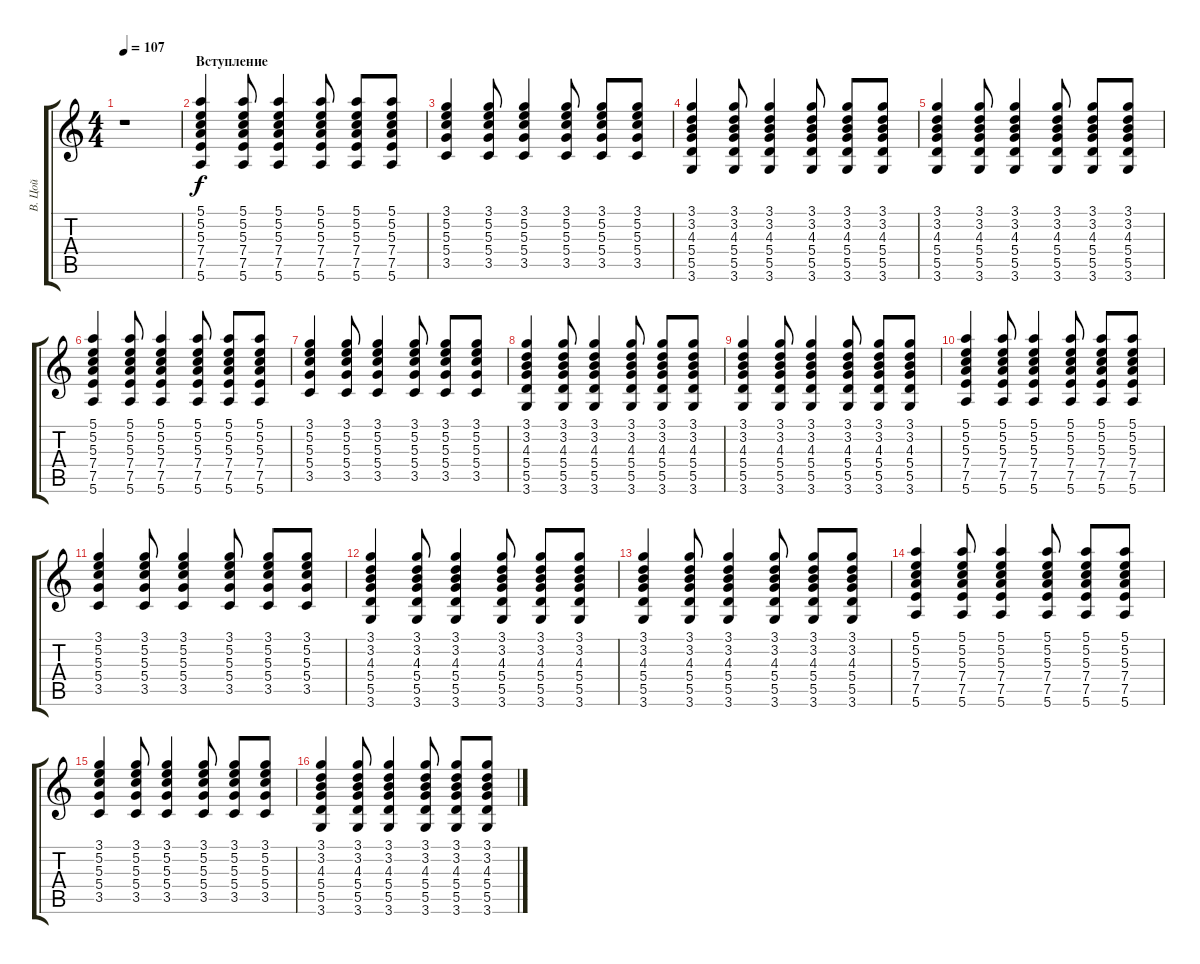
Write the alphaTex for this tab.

\track ("В. Цой" "В. Цой") {instrument acousticguitarsteel}
\staff {score tabs}
\tuning (E4 B3 G3 D3 A2 E2) {hide}
\ts (4 4)
\tempo 107
\clef g2
\ks c
r.1{dy f instrument acousticguitarsteel} |
\section ("" "Вступление")
(5.1 5.2 5.3 7.4 7.5 5.6).4 (5.1 5.2 5.3 7.4 7.5 5.6).8 (5.1 5.2 5.3 7.4 7.5 5.6).4 (5.1 5.2 5.3 7.4 7.5 5.6).8 (5.1 5.2 5.3 7.4 7.5 5.6).8 (5.1 5.2 5.3 7.4 7.5 5.6).8 |
(3.1 5.2 5.3 5.4 3.5).4 (3.1 5.2 5.3 5.4 3.5).8 (3.1 5.2 5.3 5.4 3.5).4 (3.1 5.2 5.3 5.4 3.5).8 (3.1 5.2 5.3 5.4 3.5).8 (3.1 5.2 5.3 5.4 3.5).8 |
(3.1 3.2 4.3 5.4 5.5 3.6).4 (3.1 3.2 4.3 5.4 5.5 3.6).8 (3.1 3.2 4.3 5.4 5.5 3.6).4 (3.1 3.2 4.3 5.4 5.5 3.6).8 (3.1 3.2 4.3 5.4 5.5 3.6).8 (3.1 3.2 4.3 5.4 5.5 3.6).8 |
(3.1 3.2 4.3 5.4 5.5 3.6).4 (3.1 3.2 4.3 5.4 5.5 3.6).8 (3.1 3.2 4.3 5.4 5.5 3.6).4 (3.1 3.2 4.3 5.4 5.5 3.6).8 (3.1 3.2 4.3 5.4 5.5 3.6).8 (3.1 3.2 4.3 5.4 5.5 3.6).8 |
(5.1 5.2 5.3 7.4 7.5 5.6).4 (5.1 5.2 5.3 7.4 7.5 5.6).8 (5.1 5.2 5.3 7.4 7.5 5.6).4 (5.1 5.2 5.3 7.4 7.5 5.6).8 (5.1 5.2 5.3 7.4 7.5 5.6).8 (5.1 5.2 5.3 7.4 7.5 5.6).8 |
(3.1 5.2 5.3 5.4 3.5).4 (3.1 5.2 5.3 5.4 3.5).8 (3.1 5.2 5.3 5.4 3.5).4 (3.1 5.2 5.3 5.4 3.5).8 (3.1 5.2 5.3 5.4 3.5).8 (3.1 5.2 5.3 5.4 3.5).8 |
(3.1 3.2 4.3 5.4 5.5 3.6).4 (3.1 3.2 4.3 5.4 5.5 3.6).8 (3.1 3.2 4.3 5.4 5.5 3.6).4 (3.1 3.2 4.3 5.4 5.5 3.6).8 (3.1 3.2 4.3 5.4 5.5 3.6).8 (3.1 3.2 4.3 5.4 5.5 3.6).8 |
(3.1 3.2 4.3 5.4 5.5 3.6).4 (3.1 3.2 4.3 5.4 5.5 3.6).8 (3.1 3.2 4.3 5.4 5.5 3.6).4 (3.1 3.2 4.3 5.4 5.5 3.6).8 (3.1 3.2 4.3 5.4 5.5 3.6).8 (3.1 3.2 4.3 5.4 5.5 3.6).8 |
(5.1 5.2 5.3 7.4 7.5 5.6).4 (5.1 5.2 5.3 7.4 7.5 5.6).8 (5.1 5.2 5.3 7.4 7.5 5.6).4 (5.1 5.2 5.3 7.4 7.5 5.6).8 (5.1 5.2 5.3 7.4 7.5 5.6).8 (5.1 5.2 5.3 7.4 7.5 5.6).8 |
(3.1 5.2 5.3 5.4 3.5).4 (3.1 5.2 5.3 5.4 3.5).8 (3.1 5.2 5.3 5.4 3.5).4 (3.1 5.2 5.3 5.4 3.5).8 (3.1 5.2 5.3 5.4 3.5).8 (3.1 5.2 5.3 5.4 3.5).8 |
(3.1 3.2 4.3 5.4 5.5 3.6).4 (3.1 3.2 4.3 5.4 5.5 3.6).8 (3.1 3.2 4.3 5.4 5.5 3.6).4 (3.1 3.2 4.3 5.4 5.5 3.6).8 (3.1 3.2 4.3 5.4 5.5 3.6).8 (3.1 3.2 4.3 5.4 5.5 3.6).8 |
(3.1 3.2 4.3 5.4 5.5 3.6).4 (3.1 3.2 4.3 5.4 5.5 3.6).8 (3.1 3.2 4.3 5.4 5.5 3.6).4 (3.1 3.2 4.3 5.4 5.5 3.6).8 (3.1 3.2 4.3 5.4 5.5 3.6).8 (3.1 3.2 4.3 5.4 5.5 3.6).8 |
(5.1 5.2 5.3 7.4 7.5 5.6).4 (5.1 5.2 5.3 7.4 7.5 5.6).8 (5.1 5.2 5.3 7.4 7.5 5.6).4 (5.1 5.2 5.3 7.4 7.5 5.6).8 (5.1 5.2 5.3 7.4 7.5 5.6).8 (5.1 5.2 5.3 7.4 7.5 5.6).8 |
(3.1 5.2 5.3 5.4 3.5).4 (3.1 5.2 5.3 5.4 3.5).8 (3.1 5.2 5.3 5.4 3.5).4 (3.1 5.2 5.3 5.4 3.5).8 (3.1 5.2 5.3 5.4 3.5).8 (3.1 5.2 5.3 5.4 3.5).8 |
(3.1 3.2 4.3 5.4 5.5 3.6).4 (3.1 3.2 4.3 5.4 5.5 3.6).8 (3.1 3.2 4.3 5.4 5.5 3.6).4 (3.1 3.2 4.3 5.4 5.5 3.6).8 (3.1 3.2 4.3 5.4 5.5 3.6).8 (3.1 3.2 4.3 5.4 5.5 3.6).8
